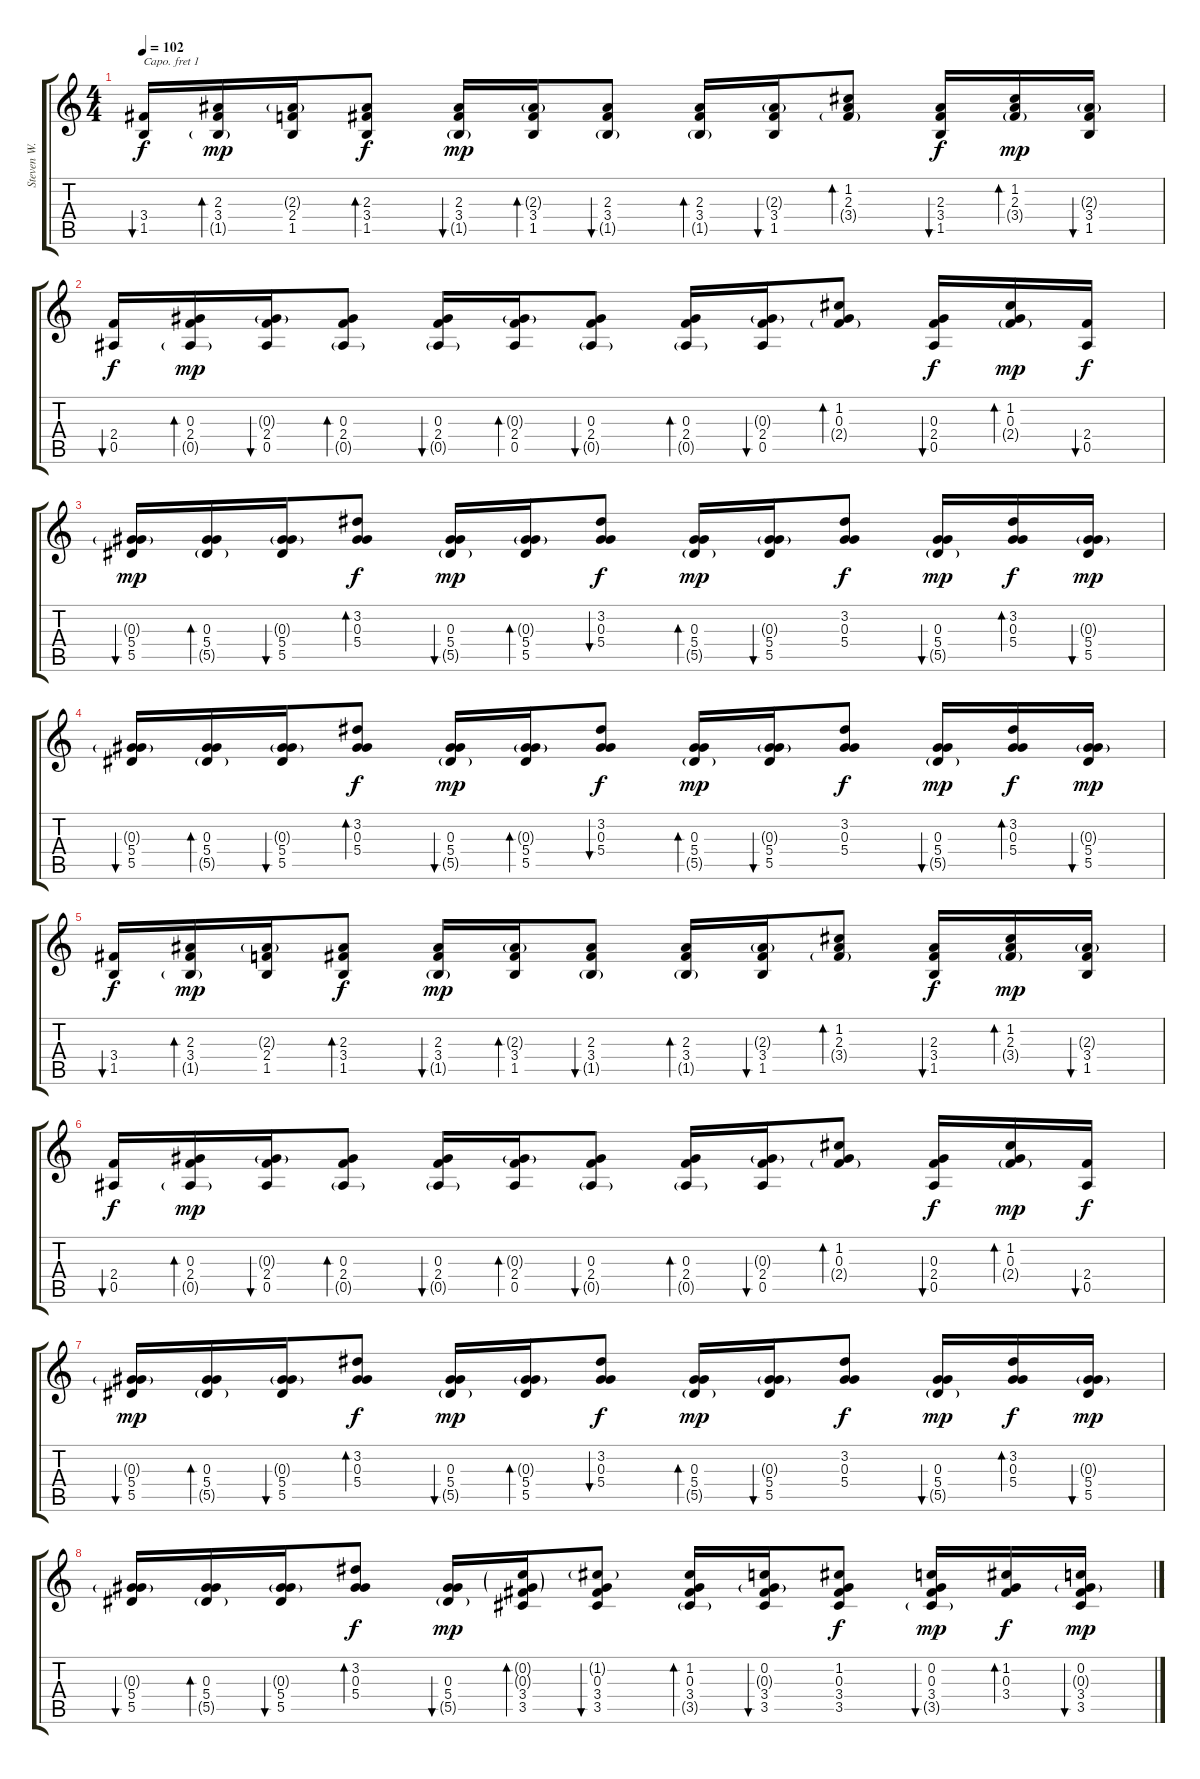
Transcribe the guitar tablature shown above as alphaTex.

\track ("Steven W. Rhythm (Capo on 1st fret!!!)" "Steven W. ") {instrument acousticguitarsteel}
\staff {score tabs}
\capo 1
\tuning (E4 B3 G3 D3 A2 E2) {hide}
\ts (4 4)
\tempo 102
\clef g2
\ks c
(3.4 1.5).16{bu 60 dy f} (2.3 3.4 1.5{g}).16{bd 60 dy mp} (2.3{g} 2.4 1.5).16 (2.3 3.4 1.5).8{bd 60 dy f} (2.3 3.4 1.5{g}).16{bu 60 dy mp} (2.3{g} 3.4 1.5).16{bd 60} (2.3 3.4 1.5{g}).8{bu 60} (2.3 3.4 1.5{g}).16{bd 60} (2.3{g} 3.4 1.5).16{bu 60} (1.2 2.3 3.4{g}).8{bd 60} (2.3 3.4 1.5).16{bu 60 dy f} (1.2 2.3 3.4{g}).16{bd 60 dy mp} (2.3{g} 3.4 1.5).16{bu 60} |
(2.4 0.5).16{bu 60 dy f} (0.3 2.4 0.5{g}).16{bd 60 dy mp} (0.3{g} 2.4 0.5).16{bu 60} (0.3 2.4 0.5{g}).8{bd 60} (0.3 2.4 0.5{g}).16{bu 60} (0.3{g} 2.4 0.5).16{bd 60} (0.3 2.4 0.5{g}).8{bu 60} (0.3 2.4 0.5{g}).16{bd 60} (0.3{g} 2.4 0.5).16{bu 60} (1.2 0.3 2.4{g}).8{bd 60} (0.3 2.4 0.5).16{bu 60 dy f} (1.2 0.3 2.4{g}).16{bd 60 dy mp} (2.4 0.5).16{bu 60 dy f} |
(0.3{g} 5.4 5.5).16{bu 60 dy mp} (0.3 5.4 5.5{g}).16{bd 60} (0.3{g} 5.4 5.5).16{bu 60} (3.2 0.3 5.4).8{bd 60 dy f} (0.3 5.4 5.5{g}).16{bu 60 dy mp} (0.3{g} 5.4 5.5).16{bd 60} (3.2 0.3 5.4).8{bu 60 dy f} (0.3 5.4 5.5{g}).16{bd 60 dy mp} (0.3{g} 5.4 5.5).16{bu 60} (3.2 0.3 5.4).8{dy f} (0.3 5.4 5.5{g}).16{bu 60 dy mp} (3.2 0.3 5.4).16{bd 60 dy f} (0.3{g} 5.4 5.5).16{bu 60 dy mp} |
(0.3{g} 5.4 5.5).16{bu 60} (0.3 5.4 5.5{g}).16{bd 60} (0.3{g} 5.4 5.5).16{bu 60} (3.2 0.3 5.4).8{bd 60 dy f} (0.3 5.4 5.5{g}).16{bu 60 dy mp} (0.3{g} 5.4 5.5).16{bd 60} (3.2 0.3 5.4).8{bu 60 dy f} (0.3 5.4 5.5{g}).16{bd 60 dy mp} (0.3{g} 5.4 5.5).16{bu 60} (3.2 0.3 5.4).8{dy f} (0.3 5.4 5.5{g}).16{bu 60 dy mp} (3.2 0.3 5.4).16{bd 60 dy f} (0.3{g} 5.4 5.5).16{bu 60 dy mp} |
(3.4 1.5).16{bu 60 dy f} (2.3 3.4 1.5{g}).16{bd 60 dy mp} (2.3{g} 2.4 1.5).16 (2.3 3.4 1.5).8{bd 60 dy f} (2.3 3.4 1.5{g}).16{bu 60 dy mp} (2.3{g} 3.4 1.5).16{bd 60} (2.3 3.4 1.5{g}).8{bu 60} (2.3 3.4 1.5{g}).16{bd 60} (2.3{g} 3.4 1.5).16{bu 60} (1.2 2.3 3.4{g}).8{bd 60} (2.3 3.4 1.5).16{bu 60 dy f} (1.2 2.3 3.4{g}).16{bd 60 dy mp} (2.3{g} 3.4 1.5).16{bu 60} |
(2.4 0.5).16{bu 60 dy f} (0.3 2.4 0.5{g}).16{bd 60 dy mp} (0.3{g} 2.4 0.5).16{bu 60} (0.3 2.4 0.5{g}).8{bd 60} (0.3 2.4 0.5{g}).16{bu 60} (0.3{g} 2.4 0.5).16{bd 60} (0.3 2.4 0.5{g}).8{bu 60} (0.3 2.4 0.5{g}).16{bd 60} (0.3{g} 2.4 0.5).16{bu 60} (1.2 0.3 2.4{g}).8{bd 60} (0.3 2.4 0.5).16{bu 60 dy f} (1.2 0.3 2.4{g}).16{bd 60 dy mp} (2.4 0.5).16{bu 60 dy f} |
(0.3{g} 5.4 5.5).16{bu 60 dy mp} (0.3 5.4 5.5{g}).16{bd 60} (0.3{g} 5.4 5.5).16{bu 60} (3.2 0.3 5.4).8{bd 60 dy f} (0.3 5.4 5.5{g}).16{bu 60 dy mp} (0.3{g} 5.4 5.5).16{bd 60} (3.2 0.3 5.4).8{bu 60 dy f} (0.3 5.4 5.5{g}).16{bd 60 dy mp} (0.3{g} 5.4 5.5).16{bu 60} (3.2 0.3 5.4).8{dy f} (0.3 5.4 5.5{g}).16{bu 60 dy mp} (3.2 0.3 5.4).16{bd 60 dy f} (0.3{g} 5.4 5.5).16{bu 60 dy mp} |
(0.3{g} 5.4 5.5).16{bu 60} (0.3 5.4 5.5{g}).16{bd 60} (0.3{g} 5.4 5.5).16{bu 60} (3.2 0.3 5.4).8{bd 60 dy f} (0.3 5.4 5.5{g}).16{bu 60 dy mp} (0.2{g} 0.3{g} 3.4 3.5).16{bd 60} (1.2{g} 0.3 3.4 3.5).8{bu 60} (1.2 0.3 3.4 3.5{g}).16{bd 60} (0.2 0.3{g} 3.4 3.5).16{bu 60} (1.2 0.3 3.4 3.5).8{dy f} (0.2 0.3 3.4 3.5{g}).16{bu 60 dy mp} (1.2 0.3 3.4).16{bd 60 dy f} (0.2 0.3{g} 3.4 3.5).16{bu 60 dy mp}
